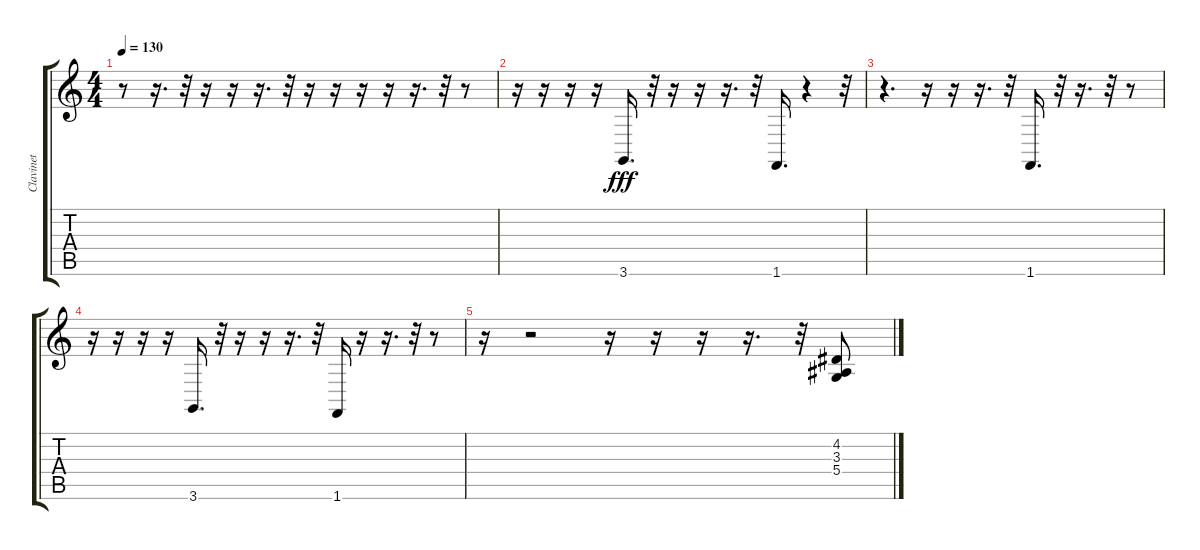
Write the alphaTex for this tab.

\track ("Clavinet            " "Clavinet  ") {instrument clavinet}
\staff {score tabs}
\tuning (E4 B3 G3 D3 A2 E2) {hide}
\ts (4 4)
\tempo 130
\clef g2
\ks c
r.8{dy fff} r.16{d} r.32 r.16 r.16 r.16{d} r.32 r.16 r.16 r.16 r.16 r.16{d} r.32 r.8 |
r.16 r.16 r.16 r.16 3.6.16{d} r.32 r.16 r.16 r.16{d} r.32 1.6.16{d} r.4 r.32 |
r.4{d} r.16 r.16 r.16{d} r.32 1.6.16{d} r.32 r.16{d} r.32 r.8 |
r.16 r.16 r.16 r.16 3.6.16{d} r.32 r.16 r.16 r.16{d} r.32 1.6.16 r.16 r.16{d} r.32 r.8 |
r.16 r.2 r.16 r.16 r.16 r.16{d} r.32 (4.2 3.3 5.4).8
